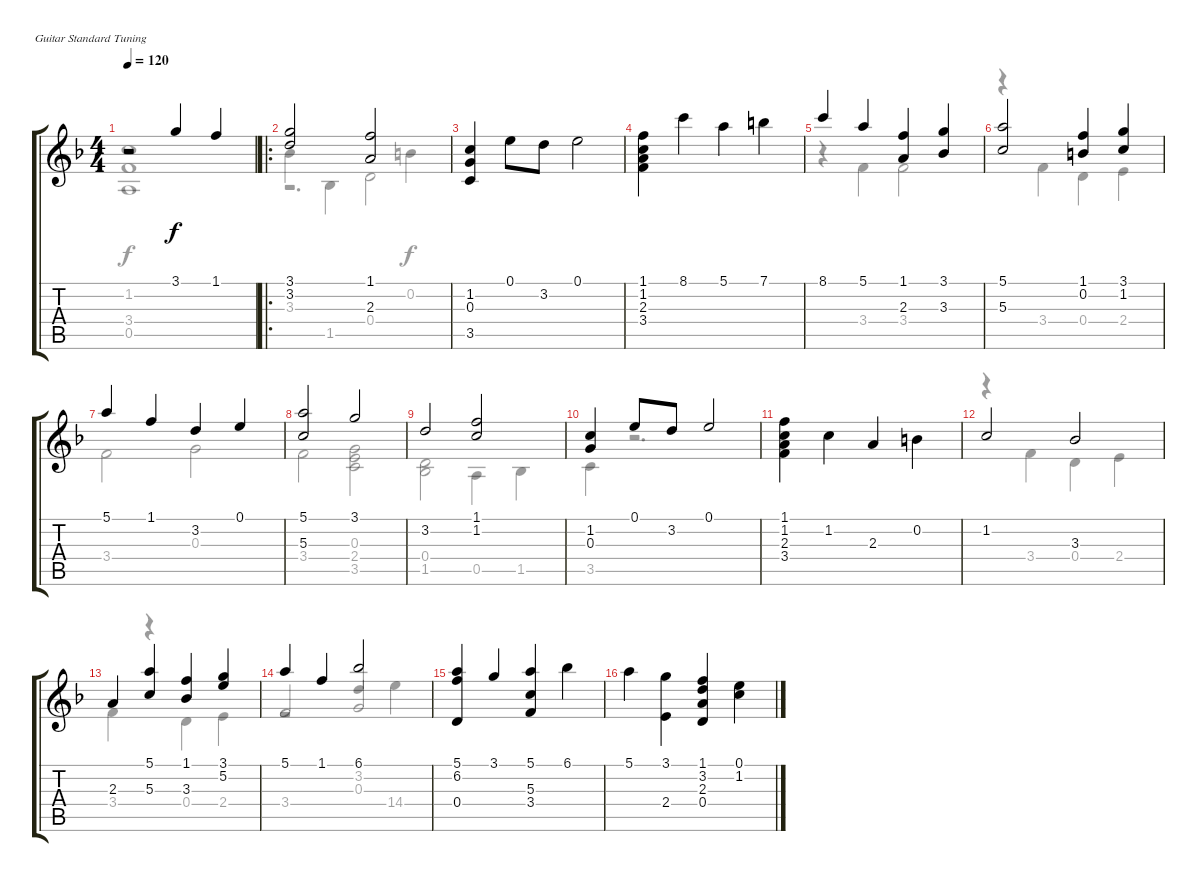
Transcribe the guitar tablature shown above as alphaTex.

\defaultSystemsLayout 4
\bracketExtendMode groupsimilarinstruments
\firstSystemTrackNameOrientation horizontal
\otherSystemsTrackNameOrientation horizontal
\track "" {instrument acousticguitarnylon}
\staff {score tabs}
\tuning (E4 B3 G3 D3 A2 E2)
\voice
\ts (4 4)
\tempo 120
\clef g2
\ks f
r.2{dy f} 3.1.4 1.1.4 |
\ro
(3.1 3.2).2 (1.1 2.3).2 |
(1.2 0.3 3.5).4 0.1.8 3.2.8 0.1.2 |
(1.1 1.2 2.3 3.4).4 8.1.4 5.1.4 7.1.4 |
8.1.4 5.1.4 (1.1 2.3).4 (3.1 3.3).4 |
(5.1 5.3).2 (1.1 0.2).4 (3.1 1.2).4 |
5.1.4 1.1.4 3.2.4 0.1.4 |
(5.1 5.3).2 3.1.2 |
3.2.2 (1.1 1.2).2 |
(1.2 0.3).4 0.1.8 3.2.8 0.1.2 |
(1.1 1.2 2.3 3.4).4 1.2.4 2.3.4 0.2.4 |
1.2.2 3.3.2 |
2.3.4 (5.3 5.1).4 (1.1 3.3).4 (5.2 3.1).4 |
5.1.4 1.1.4 6.1.2 |
(5.1 6.2 0.4).4{beam invert} 3.1.4 (5.1 5.3 3.4).4{beam invert} 6.1.4 |
5.1.4 (3.1 2.4).4 (1.1 3.2 2.3 0.4).4 (1.2 0.1).4
\voice
\clef g2
\ottava regular
\simile none
\ks f
(1.2 3.4 0.5).1{dy f} |
3.3.4 1.5.4 0.4.2 |
|
|
r.4 3.4.4 3.4.2 |
r.4 3.4.4 0.4.4 2.4.4 |
3.4.2 0.3.2 |
3.4.2 (0.3 2.4 3.5).2 |
(0.4 1.5).2 0.5.4 1.5.4 |
3.5.4 r.2{d} |
|
r.4 3.4.4 0.4.4 2.4.4 |
3.4.4 r.4 0.4.4 2.4.4 |
3.4.2{beam invert} 0.3.2{beam invert} |
|
\voice
\clef g2
\ottava regular
\simile none
\ks f
|
r.2{d} 0.2.4 |
|
|
|
|
|
|
|
|
|
|
|
r.2 3.2.4{beam invert} 14.4.4 |
|
